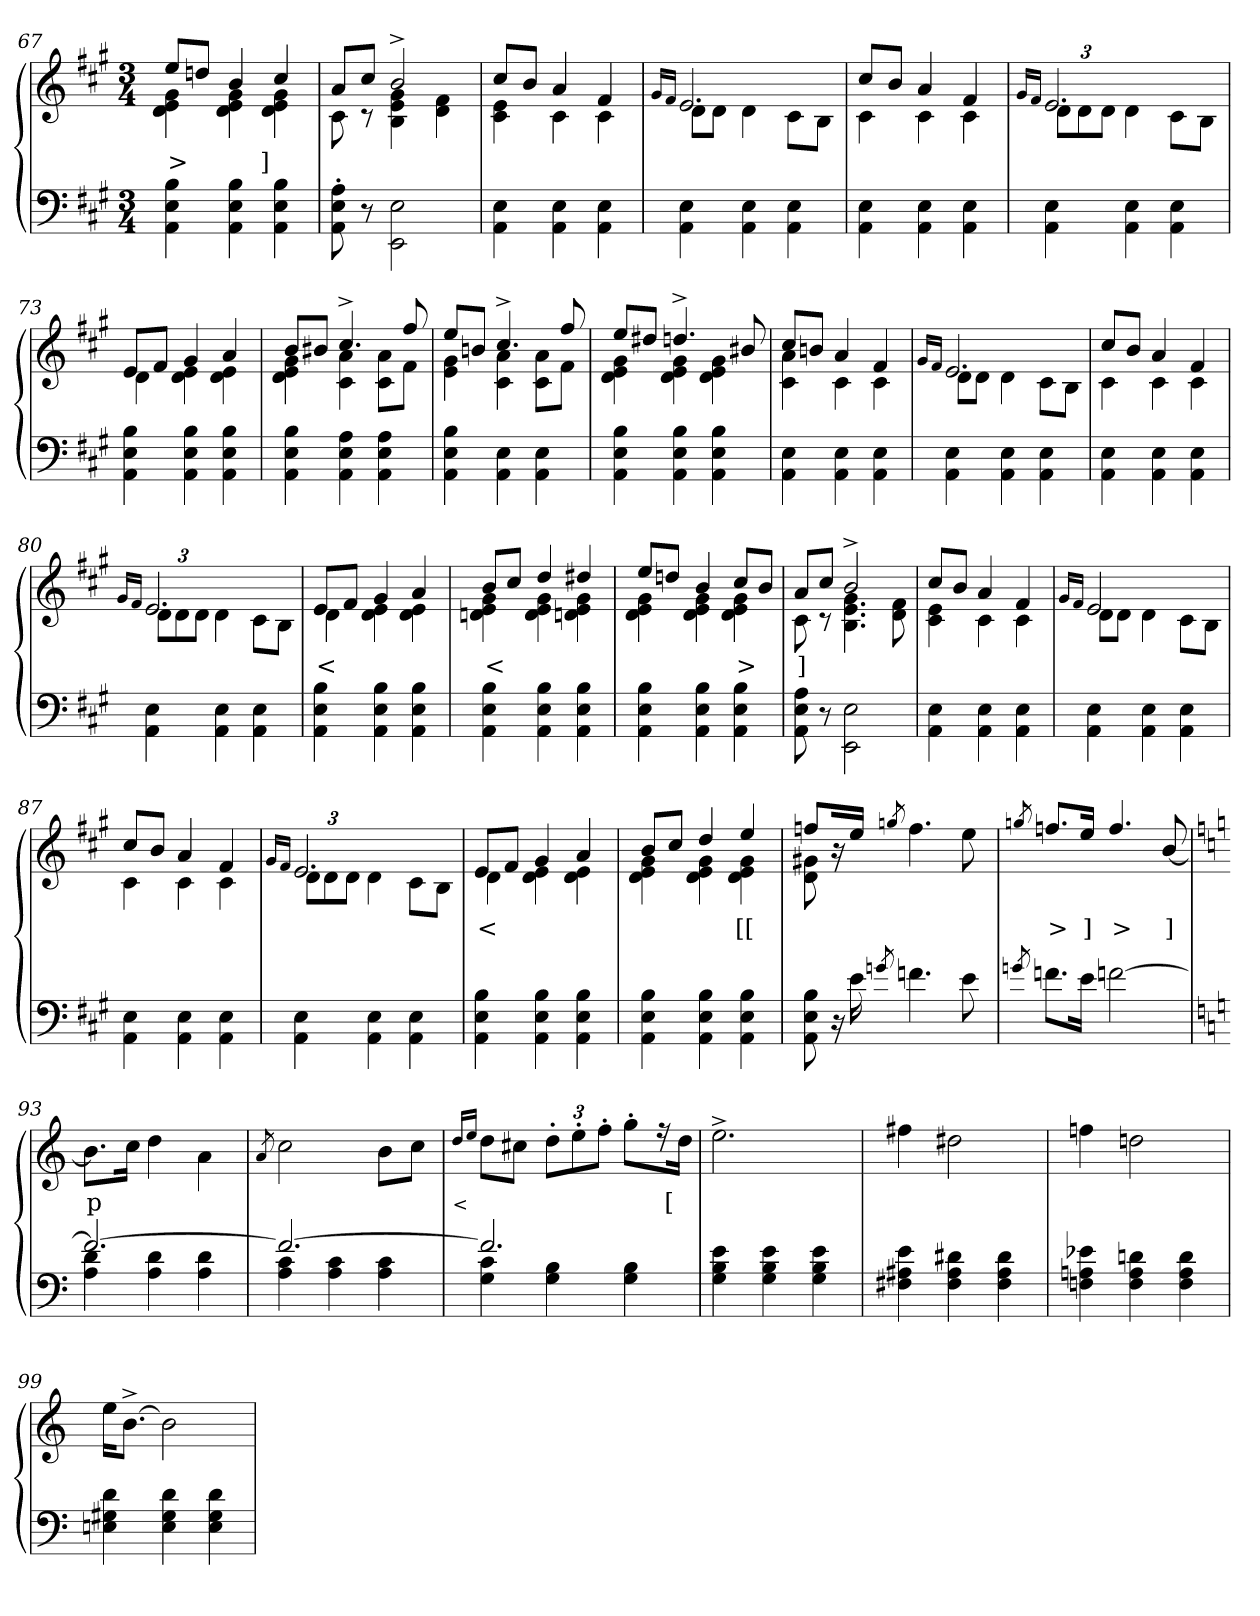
**kern	**kern	**text
*part2	*part1	*part1
*staff2	*staff1	*staff1
*clefF4	*clefG2	*
*k[f#c#g#]	*k[f#c#g#]	*
*M3/4	*M3/4	*
=67	=67	=67
*	*^	*
4B 4E 4AA	8eeL	4g# 4e 4d	>
.	8ddnJ	.	.
4B 4E 4AA	4b	4g# 4e 4d	.
4B 4E 4AA	4cc#	4g# 4e 4d	]
=68	=68	=68	=68
8A'> 8E'> 8AA'>	8aL	8c#	.
8r	8cc#J	8r	.
2E\ 2EE\	2b^>	4g# 4e 4B	.
.	.	4f# 4d	.
=69	=69	=69	=69
4E\ 4AA\	8cc#L	4e 4c#	.
.	8bJ	.	.
4E\ 4AA\	4a	4c#	.
4E\ 4AA\	4f#	4c#	.
=70	=70	=70	=70
.	16qg#/LL	.	.
.	16qf#/JJ	.	.
4E\ 4AA\	2.e	8dL	.
.	.	8dJ	.
4E\ 4AA\	.	4d	.
4E\ 4AA\	.	8c#L	.
.	.	8BJ	.
=71	=71	=71	=71
4E\ 4AA\	8cc#L	4c#	.
.	8bJ	.	.
4E\ 4AA\	4a	4c#	.
4E\ 4AA\	4f#	4c#	.
=72	=72	=72	=72
.	16qg#/LL	.	.
.	16qf#/JJ	.	.
4E\ 4AA\	2.e	12dL	.
.	.	12d	.
.	.	12dJ	.
4E\ 4AA\	.	4d	.
4E\ 4AA\	.	8c#L	.
.	.	8BJ	.
=73	=73	=73	=73
4B 4E 4AA	8eL	4d	.
.	8f#J	.	.
4B 4E 4AA	4g#	4e 4d	.
4B 4E 4AA	4a	4e 4d	.
=74	=74	=74	=74
4B 4E 4AA	8bL	4g# 4e 4d	.
.	8b#XJ	.	.
4A 4E 4AA	4.cc#^>	4a 4c#	.
4A 4E 4AA	.	8a 8c#L	.
.	8ff#	8f#J	.
=75	=75	=75	=75
4B 4E 4AA	8eeL	4g# 4e	.
.	8bnJ	.	.
4E\ 4AA\	4.cc#^>	4a 4c#	.
4E\ 4AA\	.	8a 8c#L	.
.	8ff#	8f#J	.
=76	=76	=76	=76
4B 4E 4AA	8eeL	4g# 4e 4d	.
.	8dd#XJ	.	.
4B 4E 4AA	4.ddn^>	4g# 4e 4d	.
4B 4E 4AA	.	4g# 4e 4d	.
.	8b#X	.	.
=77	=77	=77	=77
4E\ 4AA\	8cc#L	4a 4c#	.
.	8bnJ	.	.
4E\ 4AA\	4a	4c#	.
4E\ 4AA\	4f#	4c#	.
=78	=78	=78	=78
.	16qg#/LL	.	.
.	16qf#/JJ	.	.
4E\ 4AA\	2.e	8dL	.
.	.	8dJ	.
4E\ 4AA\	.	4d	.
4E\ 4AA\	.	8c#L	.
.	.	8BJ	.
=79	=79	=79	=79
4E\ 4AA\	8cc#L	4c#	.
.	8bJ	.	.
4E\ 4AA\	4a	4c#	.
4E\ 4AA\	4f#	4c#	.
=80	=80	=80	=80
.	16qg#/LL	.	.
.	16qf#/JJ	.	.
4E\ 4AA\	2.e	12dL	.
.	.	12d	.
.	.	12dJ	.
4E\ 4AA\	.	4d	.
4E\ 4AA\	.	8c#L	.
.	.	8BJ	.
=81	=81	=81	=81
4B 4E 4AA	8eL	4d	<
.	8f#J	.	.
4B 4E 4AA	4g#	4e 4d	.
4B 4E 4AA	4a	4e 4d	.
=82	=82	=82	=82
4B 4E 4AA	8bL	4g# 4e 4dn	<
.	8cc#J	.	.
4B 4E 4AA	4dd	4g# 4e 4d	.
4B 4E 4AA	4dd#X	4g# 4e 4dn	.
=83	=83	=83	=83
4B 4E 4AA	8eeL	4g# 4e 4d	.
.	8ddnJ	.	.
4B 4E 4AA	4b	4g# 4e 4d	.
4B 4E 4AA	8cc#L	4g# 4e 4d	>
.	8bJ	.	.
=84	=84	=84	=84
8A 8E 8AA	8aL	8c#	]
8r	8cc#J	8r	.
2E\ 2EE\	2b^>	4.g# 4.e 4.B	.
.	.	8f# 8d	.
=85	=85	=85	=85
4E\ 4AA\	8cc#L	4e 4c#	.
.	8bJ	.	.
4E\ 4AA\	4a	4c#	.
4E\ 4AA\	4f#	4c#	.
=86	=86	=86	=86
.	16qg#/LL	.	.
.	16qf#/JJ	.	.
4E\ 4AA\	2e	8dL	.
.	.	8dJ	.
4E\ 4AA\	.	4d	.
4E\ 4AA\	4ryy	8c#\L	.
.	.	8BJ	.
=87	=87	=87	=87
4E\ 4AA\	8cc#L	4c#	.
.	8bJ	.	.
4E\ 4AA\	4a	4c#	.
4E\ 4AA\	4f#	4c#	.
=88	=88	=88	=88
.	16qg#/LL	.	.
.	16qf#/JJ	.	.
4E\ 4AA\	2.e	12dL	.
.	.	12d	.
.	.	12dJ	.
4E\ 4AA\	.	4d	.
4E\ 4AA\	.	8c#L	.
.	.	8BJ	.
=89	=89	=89	=89
4B 4E 4AA	8eL	4d	<
.	8f#J	.	.
4B 4E 4AA	4g#	4e 4d	.
4B 4E 4AA	4a	4e 4d	.
=90	=90	=90	=90
4B 4E 4AA	8bL	4g# 4e 4d	.
.	8cc#J	.	.
4B 4E 4AA	4dd	4g# 4e 4d	.
4B 4E 4AA	4ee	4g# 4e 4d	[[
=91	=91	=91	=91
8B 8E 8AA	8ffnL	8g#X 8d	.
16r	16ryy	16r	.
16e\	16eeJk	2ryy	.
8qgn/	8qggn/	.	.
4.fn\	4.ff	.	.
8e\	8ee	.	.
.	.	16ryy	.
*	*v	*v	*
=92	=92	=92
8qgn/	8qggn/	.
8.fnL	8.ffn/L	>
16eJk	16eeJk	]
[2fn	4.ff/	>
.	[8b/	]
=93	=93	=93
*k[]	*k[]	*
*^	*	*
2.f_	4d 4A	8.bL]	p
.	.	16ccJk	.
.	4d 4A	4dd	.
.	4d 4A	4a\	.
=94	=94	=94	=94
.	.	8qa/	.
2.f_	4c 4A	2cc	.
.	4c 4A	.	.
.	4c 4A	8bL	.
.	.	8ccJ	.
=95	=95	=95	=95
.	.	16qdd/LL	<
.	.	16qee/JJ	.
2.f]	4c 4G	8ddL	.
.	.	8cc#XJ	.
.	4B 4G	12dd'>L	.
.	.	12ee'>	.
.	.	12ff'>J	.
.	4B 4G	8gg'>L	.
.	.	16r	.
.	.	16ddJk	[
*v	*v	*	*
=96	=96	=96
4e 4B 4G	2.ee^>	.
4e 4B 4G	.	.
4e 4B 4G	.	.
=97	=97	=97
4e 4A#X 4F#X	4ff#X	.
4d#X 4A# 4F#	2dd#X	.
4d# 4A# 4F#	.	.
=98	=98	=98
4e-X 4An 4Fn	4ffn	.
4dn 4A 4F	2ddn	.
4d 4A 4F	.	.
=99	=99	=99
4d 4G#X 4En	16eeKL	.
.	[8.b^>J	.
4d 4G# 4E	2b]	.
4d 4G# 4E	.	.
=	=	=
*-	*-	*-
